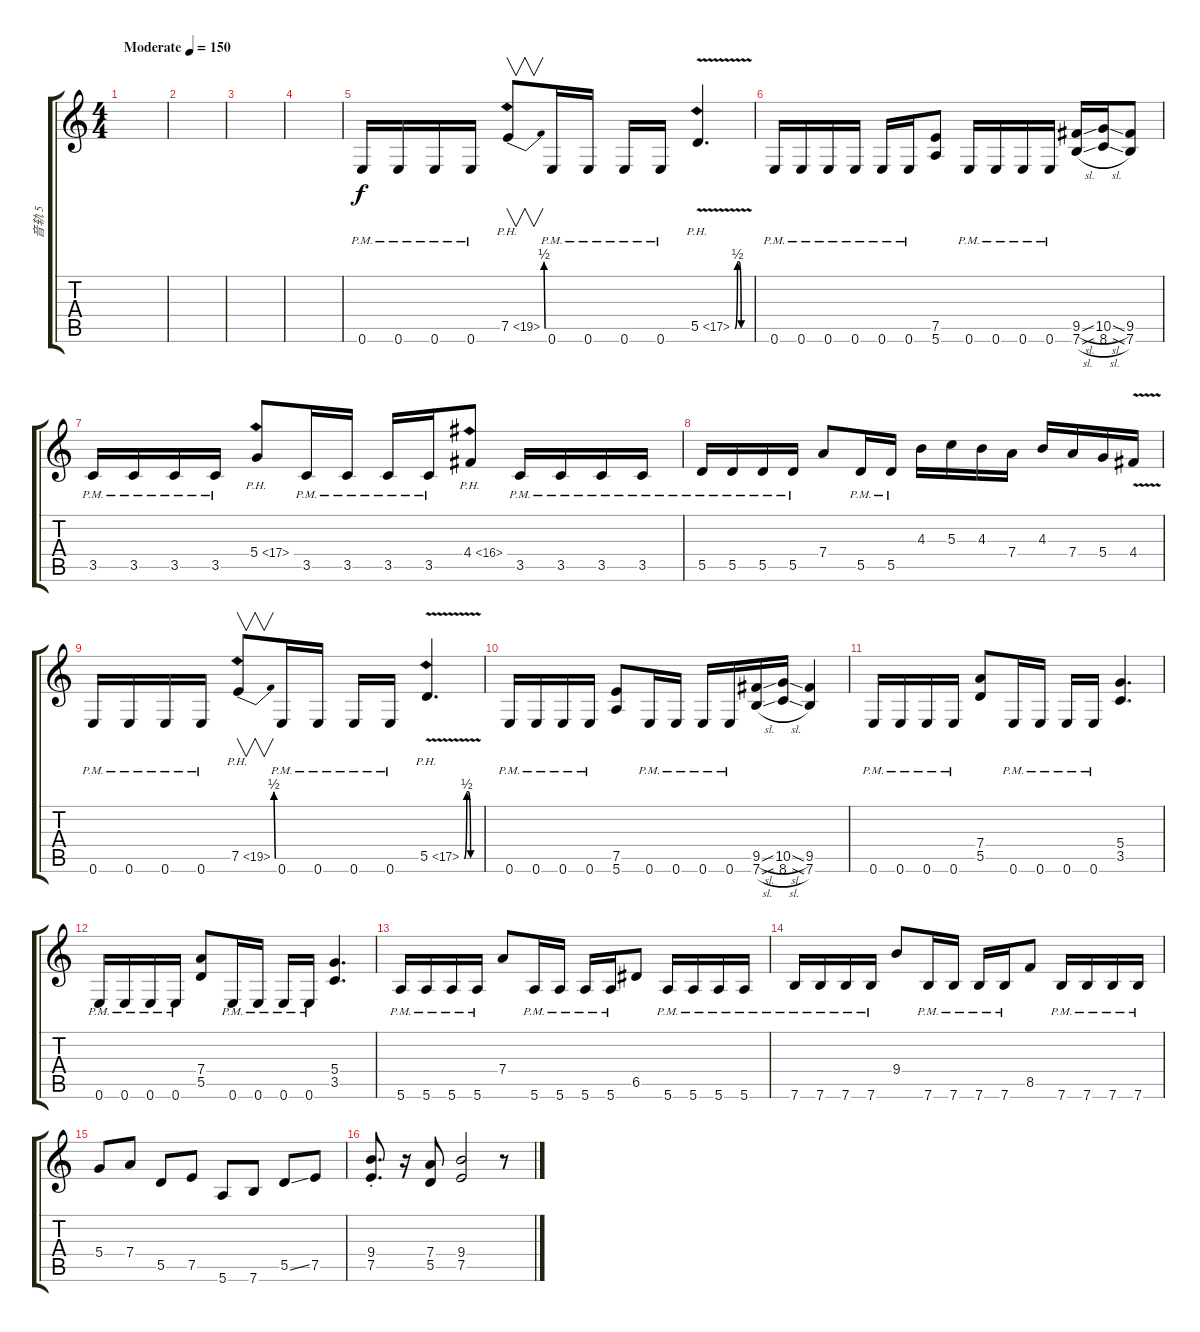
\track ("音轨 5" "音轨 5") {instrument distortionguitar}
\staff {score tabs}
\tuning (E4 B3 G3 D3 A2 E2) {hide}
\ts (4 4)
\tempo (150 "Moderate")
\clef g2
\ks c
|
|
|
|
0.6{pm}.16 0.6{pm}.16 0.6{pm}.16 0.6{pm}.16 7.5{be (bend 0 0 60 2) ph 12}.8{v} 0.6{pm}.16 0.6{pm}.16 0.6{pm}.16 0.6{pm}.16 5.5{be (custom 0 0 10 2 15 2 24 0 60 0) ph 12 v}.4{d} |
0.6{pm}.16 0.6{pm}.16 0.6{pm}.16 0.6{pm}.16 0.6{pm}.16 0.6{pm}.16 (7.5 5.6).8 0.6{pm}.16 0.6{pm}.16{txt ""} 0.6{pm}.16 0.6{pm}.16 (9.5{sl} 7.6{sl}).16 (10.5{sl} 8.6{sl}).16 (9.5 7.6).8 |
3.5{pm}.16 3.5{pm}.16 3.5{pm}.16 3.5{pm}.16 5.4{ph 12}.8 3.5{pm}.16 3.5{pm}.16 3.5{pm}.16 3.5{pm}.16 4.4{ph 12}.8 3.5{pm}.16 3.5{pm}.16 3.5{pm}.16 3.5{pm}.16 |
5.5{pm}.16 5.5{pm}.16 5.5{pm}.16 5.5{pm}.16 7.4.8 5.5{pm}.16 5.5{pm}.16 4.3.16 5.3.16 4.3.16 7.4.16 4.3.16 7.4.16 5.4.16 4.4{v}.16 |
0.6{pm}.16 0.6{pm}.16 0.6{pm}.16 0.6{pm}.16 7.5{be (bend 0 0 60 2) ph 12}.8{v} 0.6{pm}.16 0.6{pm}.16 0.6{pm}.16 0.6{pm}.16 5.5{be (custom 0 0 10 2 15 2 24 0 60 0) ph 12 v}.4{d} |
0.6{pm}.16 0.6{pm}.16 0.6{pm}.16 0.6{pm}.16 (7.5 5.6).8 0.6{pm}.16 0.6{pm}.16 0.6{pm}.16 0.6{pm}.16 (9.5{sl} 7.6{sl}).16 (10.5{sl} 8.6{sl}).16 (9.5 7.6).4 |
0.6{pm}.16 0.6{pm}.16 0.6{pm}.16 0.6{pm}.16 (7.4 5.5).8 0.6{pm}.16 0.6{pm}.16 0.6{pm}.16 0.6{pm}.16 (5.4 3.5).4{d} |
0.6{pm}.16 0.6{pm}.16 0.6{pm}.16 0.6{pm}.16 (7.4 5.5).8 0.6{pm}.16 0.6{pm}.16 0.6{pm}.16 0.6{pm}.16 (5.4 3.5).4{d} |
5.6{pm}.16 5.6{pm}.16 5.6{pm}.16 5.6{pm}.16 7.4.8 5.6{pm}.16 5.6{pm}.16 5.6{pm}.16 5.6{pm}.16 6.5.8 5.6{pm}.16 5.6{pm}.16 5.6{pm}.16 5.6{pm}.16 |
7.6{pm}.16 7.6{pm}.16 7.6{pm}.16 7.6{pm}.16 9.4.8 7.6{pm}.16 7.6{pm}.16 7.6{pm}.16 7.6{pm}.16 8.5.8 7.6{pm}.16 7.6{pm}.16 7.6{pm}.16 7.6{pm}.16 |
5.4.8 7.4.8 5.5.8 7.5.8 5.6.8 7.6.8 5.5{ss}.8 7.5.8 |
(9.4{st} 7.5{st}).8{d} r.16 (7.4 5.5).8 (9.4 7.5).2 r.8
